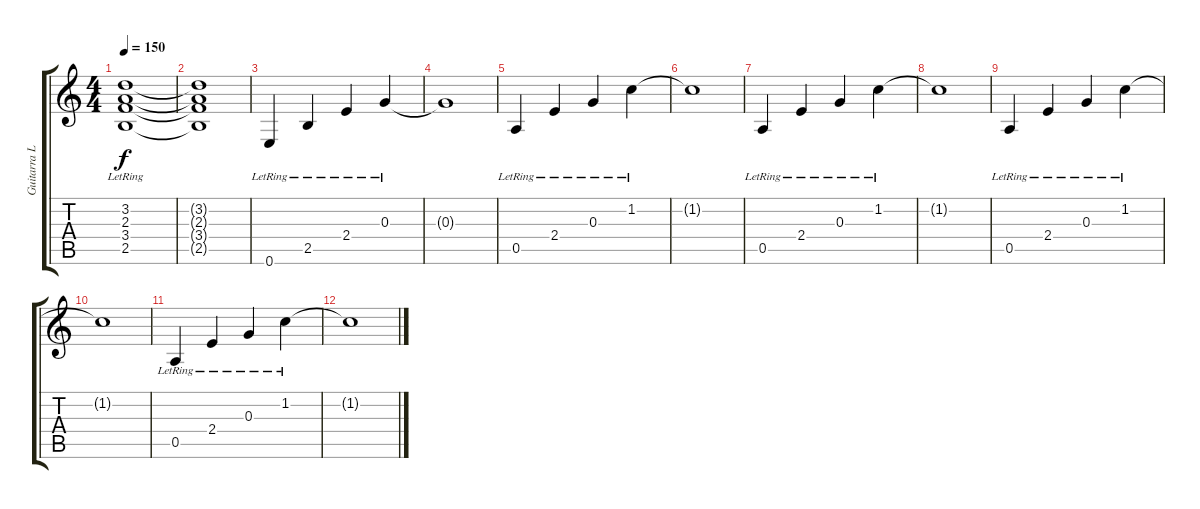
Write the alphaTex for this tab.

\track ("Guitarra Limpa" "Guitarra L") {instrument acousticguitarnylon}
\staff {score tabs}
\tuning (E4 B3 G3 D3 A2 E2) {hide}
\ts (4 4)
\tempo 150
\clef g2
\ks c
(3.2{lr} 2.3{lr} 3.4{lr} 2.5{lr}).1{dy f} |
(3.2{t} 2.3{t} 3.4{t} 2.5{t}).1 |
0.6{lr}.4 2.5{lr}.4 2.4{lr}.4 0.3{lr}.4 |
0.3{t}.1 |
0.5{lr}.4 2.4{lr}.4 0.3{lr}.4 1.2{lr}.4 |
1.2{t}.1 |
0.5{lr}.4 2.4{lr}.4 0.3{lr}.4 1.2{lr}.4 |
1.2{t}.1 |
0.5{lr}.4 2.4{lr}.4 0.3{lr}.4 1.2{lr}.4 |
1.2{t}.1 |
0.5{lr}.4 2.4{lr}.4 0.3{lr}.4 1.2{lr}.4 |
1.2{t}.1
